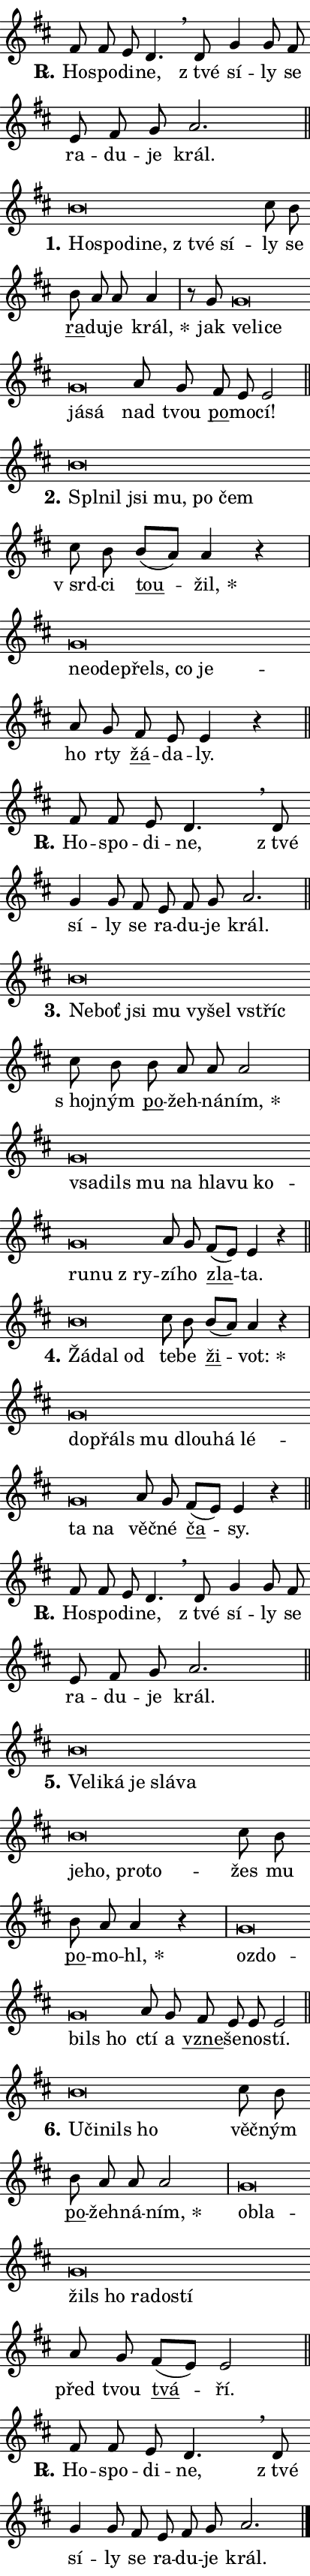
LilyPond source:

\version "2.22.1"
\header { tagline = "" }
\paper {
  indent = 0\cm
  top-margin = 0\cm
  right-margin = 0\cm
  bottom-margin = 0\cm
  left-margin = 0\cm
  paper-width = 7\cm
  page-breaking = #ly:one-page-breaking
  system-system-spacing.basic-distance = #11
  score-system-spacing.basic-distance = #11
  ragged-last = ##f
}


%% Author: Thomas Morley
%% https://lists.gnu.org/archive/html/lilypond-user/2020-05/msg00002.html
#(define (line-position grob)
"Returns position of @var[grob} in current system:
   @code{'start}, if at first time-step
   @code{'end}, if at last time-step
   @code{'middle} otherwise
"
  (let* ((col (ly:item-get-column grob))
         (ln (ly:grob-object col 'left-neighbor))
         (rn (ly:grob-object col 'right-neighbor))
         (col-to-check-left (if (ly:grob? ln) ln col))
         (col-to-check-right (if (ly:grob? rn) rn col))
         (break-dir-left
           (and
             (ly:grob-property col-to-check-left 'non-musical #f)
             (ly:item-break-dir col-to-check-left)))
         (break-dir-right
           (and
             (ly:grob-property col-to-check-right 'non-musical #f)
             (ly:item-break-dir col-to-check-right))))
        (cond ((eqv? 1 break-dir-left) 'start)
              ((eqv? -1 break-dir-right) 'end)
              (else 'middle))))

#(define (tranparent-at-line-position vctor)
  (lambda (grob)
  "Relying on @code{line-position} select the relevant enry from @var{vctor}.
Used to determine transparency,"
    (case (line-position grob)
      ((end) (not (vector-ref vctor 0)))
      ((middle) (not (vector-ref vctor 1)))
      ((start) (not (vector-ref vctor 2))))))

noteHeadBreakVisibility =
#(define-music-function (break-visibility)(vector?)
"Makes @code{NoteHead}s transparent relying on @var{break-visibility}"
#{
  \override NoteHead.transparent =
    #(tranparent-at-line-position break-visibility)
#})

#(define delete-ledgers-for-transparent-note-heads
  (lambda (grob)
    "Reads whether a @code{NoteHead} is transparent.
If so this @code{NoteHead} is removed from @code{'note-heads} from
@var{grob}, which is supposed to be @code{LedgerLineSpanner}.
As a result ledgers are not printed for this @code{NoteHead}"
    (let* ((nhds-array (ly:grob-object grob 'note-heads))
           (nhds-list
             (if (ly:grob-array? nhds-array)
                 (ly:grob-array->list nhds-array)
                 '()))
           ;; Relies on the transparent-property being done before
           ;; Staff.LedgerLineSpanner.after-line-breaking is executed.
           ;; This is fragile ...
           (to-keep
             (remove
               (lambda (nhd)
                 (ly:grob-property nhd 'transparent #f))
               nhds-list)))
      ;; TODO find a better method to iterate over grob-arrays, similiar
      ;; to filter/remove etc for lists
      ;; For now rebuilt from scratch
      (set! (ly:grob-object grob 'note-heads)  '())
      (for-each
        (lambda (nhd)
          (ly:pointer-group-interface::add-grob grob 'note-heads nhd))
        to-keep))))

hideNotes = {
  \noteHeadBreakVisibility #begin-of-line-visible
}
unHideNotes = {
  \noteHeadBreakVisibility #all-visible
}

% work-around for resetting accidentals
% https://lilypond.org/doc/v2.23/Documentation/notation/displaying-rhythms#unmetered-music
cadenzaMeasure = {
  \cadenzaOff
  \partial 1024 s1024
  \cadenzaOn
}

#(define-markup-command (accent layout props text) (markup?)
  "Underline accented syllable"
  (interpret-markup layout props
    #{\markup \override #'(offset . 4.3) \underline { #text }#}))

responsum = \markup \concat {
  "R" \hspace #-1.05 \path #0.1 #'((moveto 0 0.07) (lineto 0.9 0.8)) \hspace #0.05 "."
}

\layout {
    \context {
        \Staff
        \remove "Time_signature_engraver"
        \override LedgerLineSpanner.after-line-breaking = #delete-ledgers-for-transparent-note-heads
    }
    \context {
        \Voice {
            \override NoteHead.output-attributes = #'((class . "notehead"))
            \override Hairpin.height = #0.55
        }
    }
    \context {
        \Lyrics {
            \override StanzaNumber.output-attributes = #'((class . "stanzanumber"))
            \override LyricSpace.minimum-distance = #0.9
            \override LyricText.font-name = #"TeX Gyre Schola"
            \override LyricText.font-size = 1
            \override StanzaNumber.font-name = #"TeX Gyre Schola Bold"
            \override StanzaNumber.font-size = 1
        }
    }
}

% magnetic-lyrics.ily
%
%   written by
%     Jean Abou Samra <jean@abou-samra.fr>
%     Werner Lemberg <wl@gnu.org>
%
%   adapted by
%     Jiri Hon <jiri.hon@gmail.com>
%
% Version 2022-Apr-15

% https://www.mail-archive.com/lilypond-user@gnu.org/msg149350.html

#(define (Left_hyphen_pointer_engraver context)
   "Collect syllable-hyphen-syllable occurrences in lyrics and store
them in properties.  This engraver only looks to the left.  For
example, if the lyrics input is @code{foo -- bar}, it does the
following.

@itemize @bullet
@item
Set the @code{text} property of the @code{LyricHyphen} grob between
@q{foo} and @q{bar} to @code{foo}.

@item
Set the @code{left-hyphen} property of the @code{LyricText} grob with
text @q{foo} to the @code{LyricHyphen} grob between @q{foo} and
@q{bar}.
@end itemize

Use this auxiliary engraver in combination with the
@code{lyric-@/text::@/apply-@/magnetic-@/offset!} hook."
   (let ((hyphen #f)
         (text #f))
     (make-engraver
      (acknowledgers
       ((lyric-syllable-interface engraver grob source-engraver)
        (set! text grob)))
      (end-acknowledgers
       ((lyric-hyphen-interface engraver grob source-engraver)
        ;(when (not (grob::has-interface grob 'lyric-space-interface))
          (set! hyphen grob)));)
      ((stop-translation-timestep engraver)
       (when (and text hyphen)
         (ly:grob-set-object! text 'left-hyphen hyphen))
       (set! text #f)
       (set! hyphen #f)))))

#(define (lyric-text::apply-magnetic-offset! grob)
   "If the space between two syllables is less than the value in
property @code{LyricText@/.details@/.squash-threshold}, move the right
syllable to the left so that it gets concatenated with the left
syllable.

Use this function as a hook for
@code{LyricText@/.after-@/line-@/breaking} if the
@code{Left_@/hyphen_@/pointer_@/engraver} is active."
   (let ((hyphen (ly:grob-object grob 'left-hyphen #f)))
     (when hyphen
       (let ((left-text (ly:spanner-bound hyphen LEFT)))
         (when (grob::has-interface left-text 'lyric-syllable-interface)
           (let* ((common (ly:grob-common-refpoint grob left-text X))
                  (this-x-ext (ly:grob-extent grob common X))
                  (left-x-ext
                   (begin
                     ;; Trigger magnetism for left-text.
                     (ly:grob-property left-text 'after-line-breaking)
                     (ly:grob-extent left-text common X)))
                  ;; `delta` is the gap width between two syllables.
                  (delta (- (interval-start this-x-ext)
                            (interval-end left-x-ext)))
                  (details (ly:grob-property grob 'details))
                  (threshold (assoc-get 'squash-threshold details 0.2)))
             (when (< delta threshold)
               (let* (;; We have to manipulate the input text so that
                      ;; ligatures crossing syllable boundaries are not
                      ;; disabled.  For languages based on the Latin
                      ;; script this is essentially a beautification.
                      ;; However, for non-Western scripts it can be a
                      ;; necessity.
                      (lt (ly:grob-property left-text 'text))
                      (rt (ly:grob-property grob 'text))
                      (is-space (grob::has-interface hyphen 'lyric-space-interface))
                      (space (if is-space " " ""))
                      (space-markup (grob-interpret-markup grob " "))
                      (space-size (interval-length (ly:stencil-extent space-markup X)))
                      (extra-delta (if is-space space-size 0))
                      ;; Append new syllable.
                      (ltrt-space (if (and (string? lt) (string? rt))
                                (string-append lt space rt)
                                (make-concat-markup (list lt space rt))))
                      ;; Right-align `ltrt` to the right side.
                      (ltrt-space-markup (grob-interpret-markup
                               grob
                               (make-translate-markup
                                (cons (interval-length this-x-ext) 0)
                                (make-right-align-markup ltrt-space)))))
                 (begin
                   ;; Don't print `left-text`.
                   (ly:grob-set-property! left-text 'stencil #f)
                   ;; Set text and stencil (which holds all collected
                   ;; syllables so far) and shift it to the left.
                   (ly:grob-set-property! grob 'text ltrt-space)
                   (ly:grob-set-property! grob 'stencil ltrt-space-markup)
                   (ly:grob-translate-axis! grob (- (- delta extra-delta)) X))))))))))


#(define (lyric-hyphen::displace-bounds-first grob)
   ;; Make very sure this callback isn't triggered too early.
   (let ((left (ly:spanner-bound grob LEFT))
         (right (ly:spanner-bound grob RIGHT)))
     (ly:grob-property left 'after-line-breaking)
     (ly:grob-property right 'after-line-breaking)
     (ly:lyric-hyphen::print grob)))

squashThreshold = #0.4

\layout {
  \context {
    \Lyrics
    \consists #Left_hyphen_pointer_engraver
    \override LyricText.after-line-breaking =
      #lyric-text::apply-magnetic-offset!
    \override LyricHyphen.stencil = #lyric-hyphen::displace-bounds-first
    \override LyricText.details.squash-threshold = \squashThreshold
    \override LyricHyphen.minimum-distance = 0
    \override LyricHyphen.minimum-length = \squashThreshold
  }
}

squash = \override LyricText.details.squash-threshold = 9999
unSquash = \override LyricText.details.squash-threshold = \squashThreshold

left = \override LyricText.self-alignment-X = #LEFT
unLeft = \revert LyricText.self-alignment-X

starOffset = #(lambda (grob) 
                (let ((x_offset (ly:self-alignment-interface::aligned-on-x-parent grob)))
                  (if (= x_offset 0) 0 (+ x_offset 1.2))))

star = #(define-music-function (syllable)(string?)
"Append star separator at the end of a syllable"
#{
  \once \override LyricText.X-offset = #starOffset
  \lyricmode { \markup {
    #syllable
    \override #'((font-name . "TeX Gyre Schola Bold")) \hspace #0.2 \lower #0.65 \larger "*"
  } }
#})

starAccent = #(define-music-function (syllable)(string?)
"Append star separator at the end of a syllable and make accent"
#{
  \once \override LyricText.X-offset = #starOffset
  \lyricmode { \markup {
    \accent #syllable
    \override #'((font-name . "TeX Gyre Schola Bold")) \hspace #0.2 \lower #0.65 \larger "*"
  } }
#})

breath = #(define-music-function (syllable)(string?)
"Append breathing indicator at the end of a syllable"
#{
  \lyricmode { \markup { #syllable "+" } }
#})

optionalBreath = #(define-music-function (syllable)(string?)
"Append optional breathing indicator at the end of a syllable"
#{
  \lyricmode { \markup { #syllable "(+)" } }
#})


\score {
    <<
        \new Voice = "melody" { \cadenzaOn \key d \major \relative { fis'8 fis e d4. \breathe d8 \bar "" g4 g8 fis \bar "" e fis g a2. \cadenzaMeasure \bar "||" \break }
\relative { b'\breve*1/16 \hideNotes \breve*1/16 \bar "" \breve*1/16 \bar "" \breve*1/16 \bar "" \breve*1/16 \breve*1/16 \bar "" \unHideNotes cis8 b \bar "" b a a a4 \cadenzaMeasure \bar "|" r8 g8 g\breve*1/16 \hideNotes \breve*1/16 \bar "" \breve*1/16 \bar "" \breve*1/16 \breve*1/16 \bar "" \unHideNotes a8 g \bar "" fis e e2 \cadenzaMeasure \bar "||" \break }
\relative { b'\breve*1/16 \hideNotes \breve*1/16 \bar "" \breve*1/16 \bar "" \breve*1/16 \bar "" \breve*1/16 \breve*1/16 \bar "" \unHideNotes cis8 b \bar "" b[( a)] a4 r \cadenzaMeasure \bar "|" g\breve*1/16 \hideNotes \breve*1/16 \bar "" \breve*1/16 \bar "" \breve*1/16 \bar "" \breve*1/16 \breve*1/16 \bar "" \unHideNotes a8 g \bar "" fis e e4 r \cadenzaMeasure \bar "||" \break }
\relative { fis'8 fis e d4. \breathe d8 \bar "" g4 g8 fis \bar "" e fis g a2. \cadenzaMeasure \bar "||" \break }
\relative { b'\breve*1/16 \hideNotes \breve*1/16 \bar "" \breve*1/16 \bar "" \breve*1/16 \bar "" \breve*1/16 \bar "" \breve*1/16 \breve*1/16 \bar "" \unHideNotes cis8 b \bar "" b a a a2 \cadenzaMeasure \bar "|" g\breve*1/16 \hideNotes \breve*1/16 \bar "" \breve*1/16 \bar "" \breve*1/16 \bar "" \breve*1/16 \bar "" \breve*1/16 \bar "" \breve*1/16 \bar "" \breve*1/16 \bar "" \breve*1/16 \breve*1/16 \bar "" \unHideNotes a8 g \bar "" fis[( e)] e4 r \cadenzaMeasure \bar "||" \break }
\relative { b'\breve*1/16 \hideNotes \breve*1/16 \breve*1/16 \bar "" \unHideNotes cis8 b \bar "" b[( a)] a4 r \cadenzaMeasure \bar "|" g\breve*1/16 \hideNotes \breve*1/16 \bar "" \breve*1/16 \bar "" \breve*1/16 \bar "" \breve*1/16 \bar "" \breve*1/16 \bar "" \breve*1/16 \breve*1/16 \bar "" \unHideNotes a8 g \bar "" fis[( e)] e4 r \cadenzaMeasure \bar "||" \break }
\relative { fis'8 fis e d4. \breathe d8 \bar "" g4 g8 fis \bar "" e fis g a2. \cadenzaMeasure \bar "||" \break }
\relative { b'\breve*1/16 \hideNotes \breve*1/16 \bar "" \breve*1/16 \bar "" \breve*1/16 \bar "" \breve*1/16 \bar "" \breve*1/16 \bar "" \breve*1/16 \bar "" \breve*1/16 \bar "" \breve*1/16 \breve*1/16 \bar "" \unHideNotes cis8 b \bar "" b a a4 r \cadenzaMeasure \bar "|" g\breve*1/16 \hideNotes \breve*1/16 \bar "" \breve*1/16 \breve*1/16 \bar "" \unHideNotes a8 g \bar "" fis e e e2 \cadenzaMeasure \bar "||" \break }
\relative { b'\breve*1/16 \hideNotes \breve*1/16 \bar "" \breve*1/16 \breve*1/16 \bar "" \unHideNotes cis8 b \bar "" b a a a2 \cadenzaMeasure \bar "|" g\breve*1/16 \hideNotes \breve*1/16 \bar "" \breve*1/16 \bar "" \breve*1/16 \bar "" \breve*1/16 \bar "" \breve*1/16 \breve*1/16 \bar "" \unHideNotes a8 g \bar "" fis[( e)] e2 \cadenzaMeasure \bar "||" \break }
\relative { fis'8 fis e d4. \breathe d8 \bar "" g4 g8 fis \bar "" e fis g a2. \cadenzaMeasure \bar "||" \break } \bar "|." }
        \new Lyrics \lyricsto "melody" { \lyricmode { \set stanza = \responsum
Ho -- spo -- di -- ne, "z tvé" sí -- ly se ra -- du -- je král.
\set stanza = "1."
\left Ho -- \squash spo -- di -- ne, "z tvé" sí -- \unLeft \unSquash ly se \markup \accent ra -- du -- je \star král, jak \left ve -- \squash li -- ce já -- sá \unLeft \unSquash nad tvou \markup \accent po -- mo -- cí!
\set stanza = "2."
\left Spl -- \squash nil jsi mu, po čem \unLeft \unSquash "v srd" -- ci \markup \accent tou -- \star žil, \left ne -- \squash o -- de -- přels, co je -- \unLeft \unSquash ho rty \markup \accent žá -- da -- ly.
\set stanza = \responsum
Ho -- spo -- di -- ne, "z tvé" sí -- ly se ra -- du -- je král.
\set stanza = "3."
\left Ne -- \squash boť jsi mu vy -- šel vstříc \unLeft \unSquash "s hoj" -- ným \markup \accent po -- žeh -- ná -- \star ním, \left vsa -- \squash dils mu na hla -- vu ko -- ru -- nu "z ry" -- \unLeft \unSquash zí -- ho \markup \accent zla -- ta.
\set stanza = "4."
\left Žá -- \squash dal od \unLeft \unSquash te -- be \markup \accent ži -- \star vot: \left do -- \squash přáls mu dlou -- há lé -- ta na \unLeft \unSquash věč -- né \markup \accent ča -- sy.
\set stanza = \responsum
Ho -- spo -- di -- ne, "z tvé" sí -- ly se ra -- du -- je král.
\set stanza = "5."
\left Ve -- \squash li -- ká je slá -- va je -- ho, pro -- to -- \unLeft \unSquash žes mu \markup \accent po -- mo -- \star hl, \left oz -- \squash do -- bils ho \unLeft \unSquash ctí a \markup \accent vzne -- še -- no -- stí.
\set stanza = "6."
\left U -- \squash či -- nils ho \unLeft \unSquash věč -- ným \markup \accent po -- žeh -- ná -- \star ním, \left ob -- \squash la -- žils ho ra -- do -- stí \unLeft \unSquash před tvou \markup \accent tvá -- ří.
\set stanza = \responsum
Ho -- spo -- di -- ne, "z tvé" sí -- ly se ra -- du -- je král. } }
    >>
    \layout {}
}
